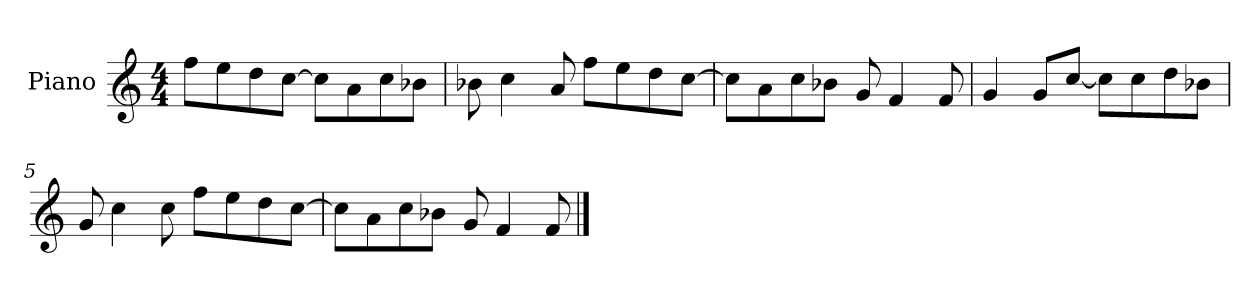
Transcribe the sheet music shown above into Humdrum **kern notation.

**kern
*part1
*staff1
*I"Piano
*I'P-no
*clefG2
*k[]
*M4/4
*MM90
=1
8ff\L
8ee\
8dd\
[8cc\J
8cc\L]
8a\
8cc\
8b-X\J
=2
8b-X\
4cc\
8a/
8ff\L
8ee\
8dd\
[8cc\J
=3
8cc\L]
8a\
8cc\
8b-X\J
8g/
4f/
8f/
=4
4g/
8g/L
[8cc/J
8cc\L]
8cc\
8dd\
8b-X\J
!!LO:LB:g=z
=5
8g/
4cc\
8cc\
8ff\L
8ee\
8dd\
[8cc\J
=6
8cc\L]
8a\
8cc\
8b-X\J
8g/
4f/
8f/
==
*-
